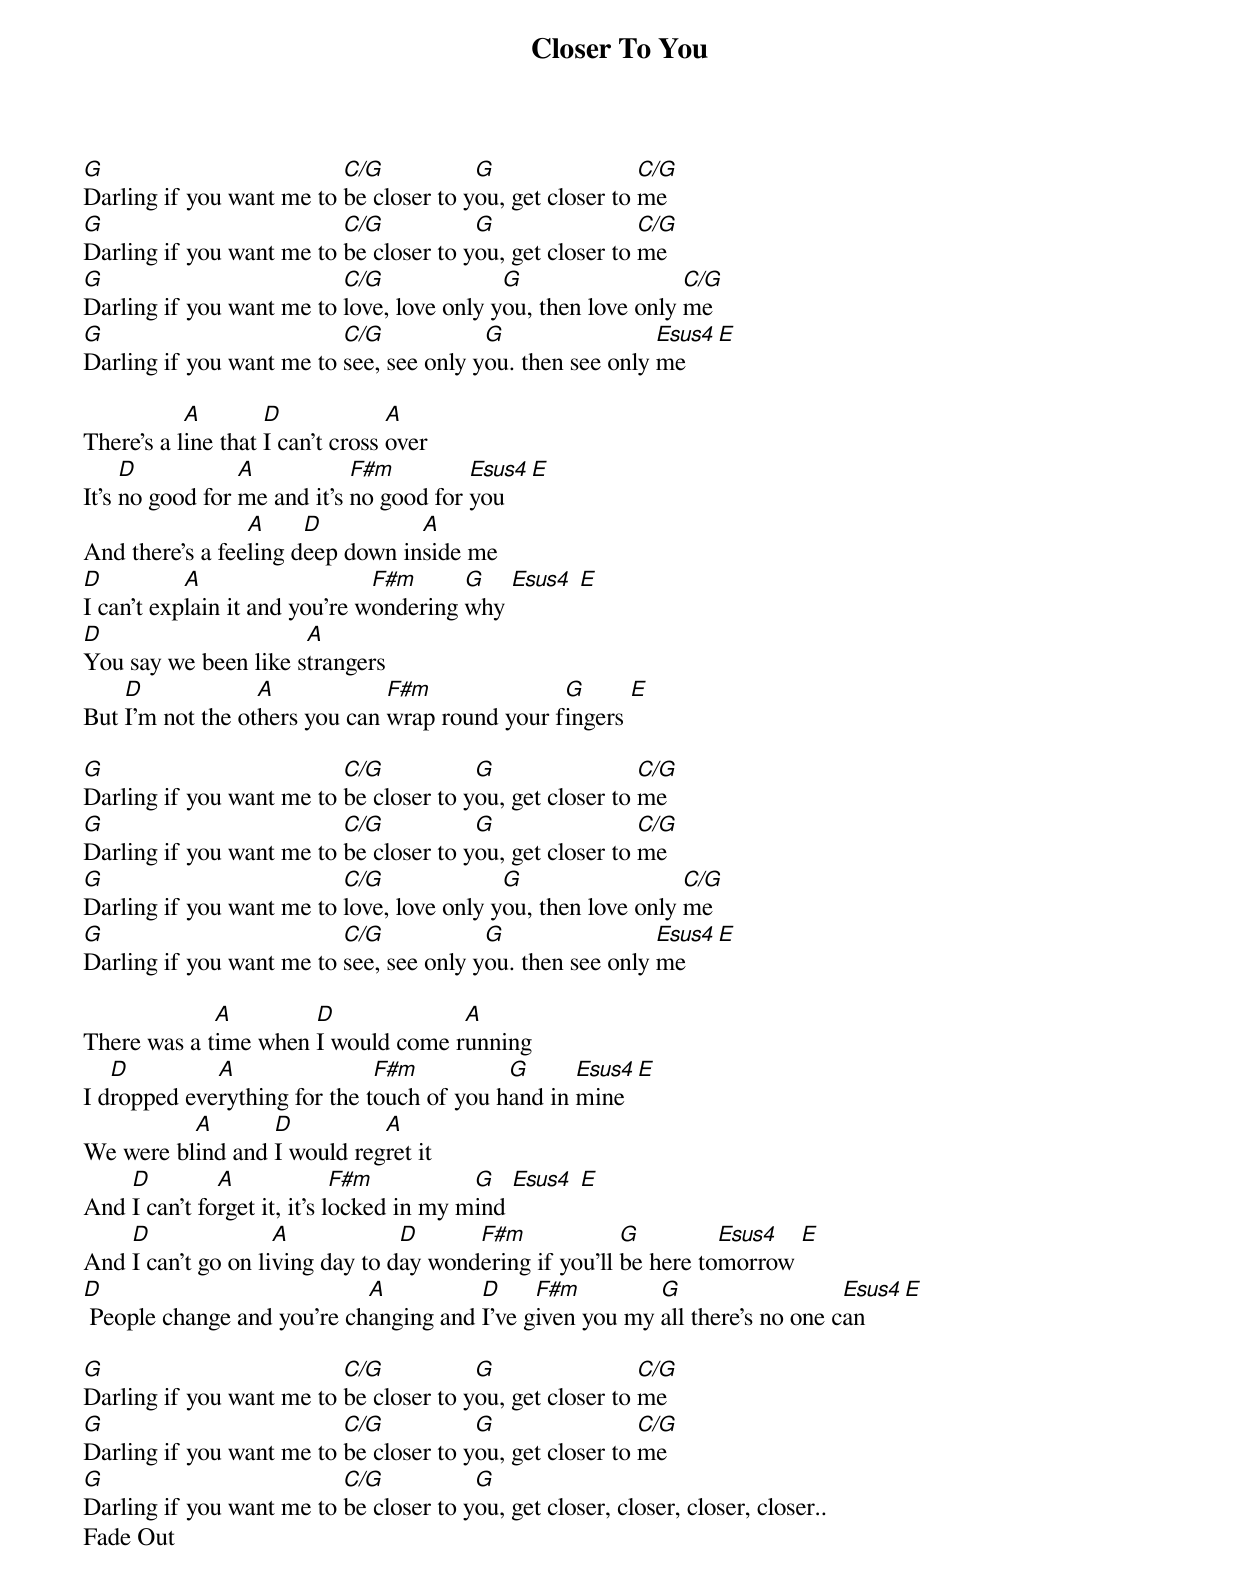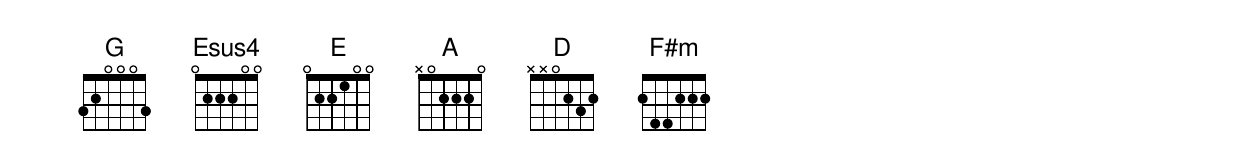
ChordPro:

{title:Closer To You}

[G]Darling if you want me to [C/G]be closer to y[G]ou, get closer to [C/G]me
[G]Darling if you want me to [C/G]be closer to y[G]ou, get closer to [C/G]me
[G]Darling if you want me to [C/G]love, love only y[G]ou, then love only [C/G]me
[G]Darling if you want me to [C/G]see, see only y[G]ou. then see only [Esus4]me [E]

There's a l[A]ine that [D]I can't cross [A]over
It's [D]no good for [A]me and it's [F#m]no good for [Esus4]you [E]
And there's a fee[A]ling d[D]eep down in[A]side me
[D]I can't exp[A]lain it and you're w[F#m]ondering [G]why [Esus4] [E]
[D]You say we been like s[A]trangers
But [D]I'm not the ot[A]hers you can [F#m]wrap round your f[G]ingers [E]

[G]Darling if you want me to [C/G]be closer to y[G]ou, get closer to [C/G]me
[G]Darling if you want me to [C/G]be closer to y[G]ou, get closer to [C/G]me
[G]Darling if you want me to [C/G]love, love only y[G]ou, then love only [C/G]me
[G]Darling if you want me to [C/G]see, see only y[G]ou. then see only [Esus4]me [E]

There was a t[A]ime when [D]I would come r[A]unning
I d[D]ropped eve[A]rything for the t[F#m]ouch of you h[G]and in [Esus4]mine [E]
We were bl[A]ind and [D]I would reg[A]ret it
And [D]I can't fo[A]rget it, it's l[F#m]ocked in my m[G]ind [Esus4] [E]
And [D]I can't go on li[A]ving day to d[D]ay wond[F#m]ering if you'll [G]be here to[Esus4]morrow [E]
[D] People change and you're ch[A]anging and [D]I've g[F#m]iven you my [G]all there's no one c[Esus4]an [E]

[G]Darling if you want me to [C/G]be closer to y[G]ou, get closer to [C/G]me
[G]Darling if you want me to [C/G]be closer to y[G]ou, get closer to [C/G]me
[G]Darling if you want me to [C/G]be closer to y[G]ou, get closer, closer, closer, closer..
Fade Out
